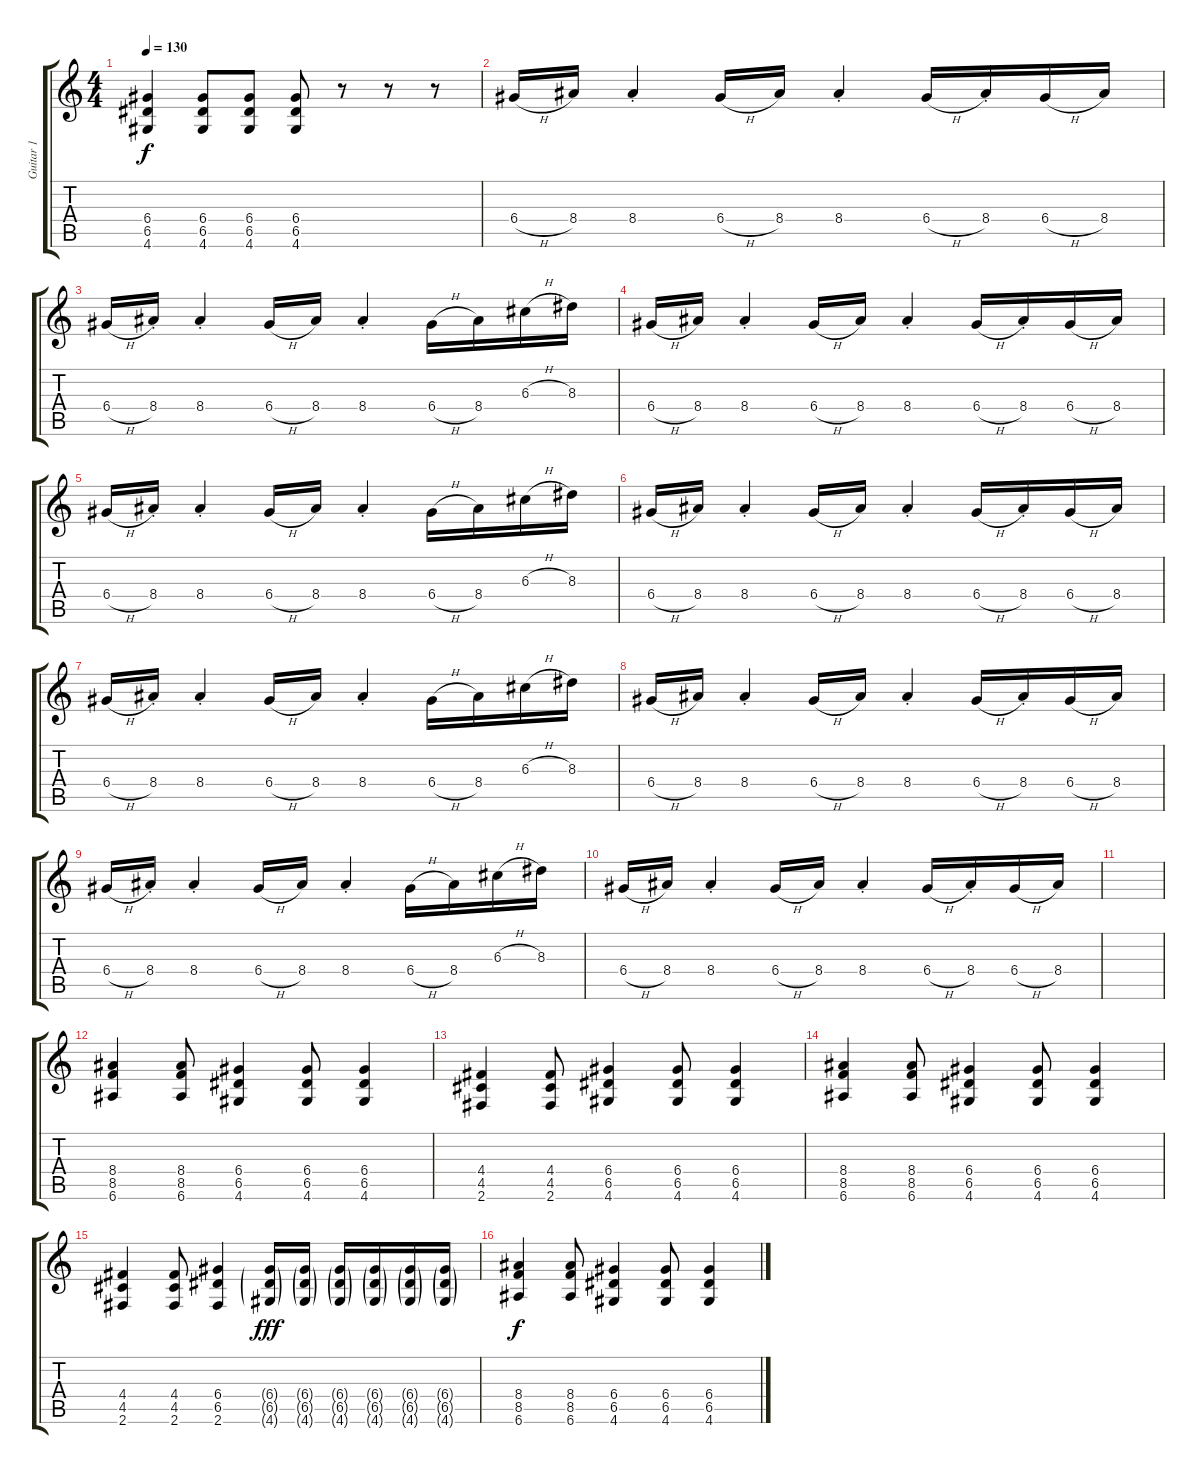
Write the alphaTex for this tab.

\track ("Guitar 1" "Guitar 1") {instrument distortionguitar}
\staff {score tabs}
\tuning (E4 B3 G3 D3 A2 E2) {hide}
\ts (4 4)
\tempo 130
\clef g2
\ks c
(6.4 6.5 4.6).4{dy f} (6.4 6.5 4.6).8 (6.4 6.5 4.6).8 (6.4 6.5 4.6).8 r.8 r.8 r.8 |
6.4{h}.16 8.4.16 8.4{st}.4 6.4{h}.16 8.4.16 8.4{st}.4 6.4{h}.16 8.4{st}.16 6.4{h}.16 8.4.16 |
6.4{h}.16 8.4{st}.16 8.4{st}.4 6.4{h}.16 8.4.16 8.4{st}.4 6.4{h}.16 8.4.16 6.3{h}.16 8.3.16 |
6.4{h}.16 8.4.16 8.4{st}.4 6.4{h}.16 8.4.16 8.4{st}.4 6.4{h}.16 8.4{st}.16 6.4{h}.16 8.4.16 |
6.4{h}.16 8.4{st}.16 8.4{st}.4 6.4{h}.16 8.4.16 8.4{st}.4 6.4{h}.16 8.4.16 6.3{h}.16 8.3.16 |
6.4{h}.16 8.4.16 8.4{st}.4 6.4{h}.16 8.4.16 8.4{st}.4 6.4{h}.16 8.4{st}.16 6.4{h}.16 8.4.16 |
6.4{h}.16 8.4{st}.16 8.4{st}.4 6.4{h}.16 8.4.16 8.4{st}.4 6.4{h}.16 8.4.16 6.3{h}.16 8.3.16 |
6.4{h}.16 8.4.16 8.4{st}.4 6.4{h}.16 8.4.16 8.4{st}.4 6.4{h}.16 8.4{st}.16 6.4{h}.16 8.4.16 |
6.4{h}.16 8.4{st}.16 8.4{st}.4 6.4{h}.16 8.4.16 8.4{st}.4 6.4{h}.16 8.4.16 6.3{h}.16 8.3.16 |
6.4{h}.16 8.4.16 8.4{st}.4 6.4{h}.16 8.4.16 8.4{st}.4 6.4{h}.16 8.4{st}.16 6.4{h}.16 8.4.16 |
|
(8.4 8.5 6.6).4 (8.4 8.5 6.6).8 (6.4 6.5 4.6).4 (6.4 6.5 4.6).8 (6.4 6.5 4.6).4 |
(4.4 4.5 2.6).4 (4.4 4.5 2.6).8 (6.4 6.5 4.6).4 (6.4 6.5 4.6).8 (6.4 6.5 4.6).4 |
(8.4 8.5 6.6).4 (8.4 8.5 6.6).8 (6.4 6.5 4.6).4 (6.4 6.5 4.6).8 (6.4 6.5 4.6).4 |
(4.4 4.5 2.6).4 (4.4 4.5 2.6).8 (6.4 6.5 2.6).4 (6.4{g} 6.5{g} 4.6{g}).16{dy fff} (6.4{g} 6.5{g} 4.6{g}).16 (6.4{g} 6.5{g} 4.6{g}).16 (6.4{g} 6.5{g} 4.6{g}).16 (6.4{g} 6.5{g} 4.6{g}).16 (6.4{g} 6.5{g} 4.6{g}).16 |
(8.4 8.5 6.6).4{dy f} (8.4 8.5 6.6).8 (6.4 6.5 4.6).4 (6.4 6.5 4.6).8 (6.4 6.5 4.6).4
